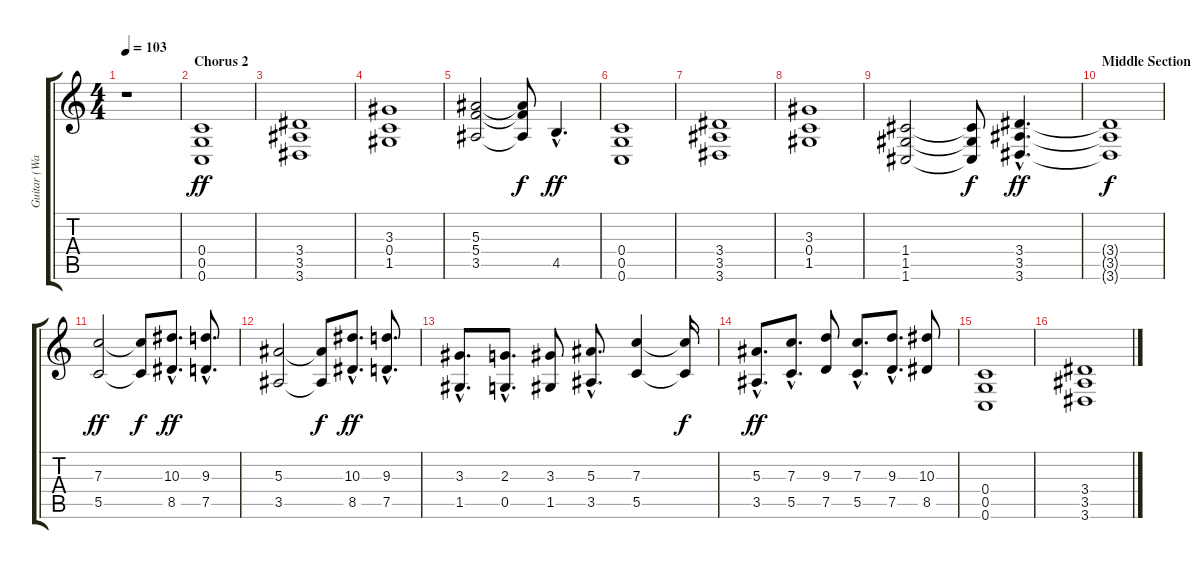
\track ("Guitar (Wayne Static)" "Guitar (Wa") {instrument distortionguitar}
\staff {score tabs}
\tuning (D4 A3 F3 C3 G2 C2) {hide}
\ts (4 4)
\tempo 103
\clef g2
\ks c
r.1{dy ff} |
\section ("" "Chorus 2")
(0.4 0.5 0.6).1 |
(3.4 3.5 3.6).1 |
(3.3 0.4 1.5).1 |
(5.3 5.4 3.5).2 (5.3{t} 5.4{t} 3.5{t}).8{dy f} 4.5{hac}.4{d dy ff} |
(0.4 0.5 0.6).1 |
(3.4 3.5 3.6).1 |
(3.3 0.4 1.5).1 |
(1.4 1.5 1.6).2 (1.4{t} 1.5{t} 1.6{t}).8{dy f} (3.4{hac} 3.5{hac} 3.6{hac}).4{d dy ff} |
\section ("" "Middle Section")
(3.4{t} 3.5{t} 3.6{t}).1{dy f} |
(7.3 5.5).2{dy ff} (7.3{t} 5.5{t}).8{dy f} (10.3{hac} 8.5{hac}).8{d dy ff} (9.3{hac} 7.5{hac}).8{d} |
(5.3 3.5).2 (5.3{t} 3.5{t}).8{dy f} (10.3{hac} 8.5{hac}).8{d dy ff} (9.3{hac} 7.5{hac}).8{d} |
(3.3{hac} 1.5{hac}).8{d} (2.3{hac} 0.5{hac}).8{d} (3.3 1.5).8 (5.3{hac} 3.5{hac}).8{d} (7.3 5.5).4 (7.3{t} 5.5{t}).16{dy f} |
(5.3{hac} 3.5{hac}).8{d dy ff} (7.3{hac} 5.5{hac}).8{d} (9.3 7.5).8 (7.3{hac} 5.5{hac}).8{d} (9.3{hac} 7.5{hac}).8{d} (10.3 8.5).8 |
(0.4 0.5 0.6).1 |
(3.4 3.5 3.6).1
